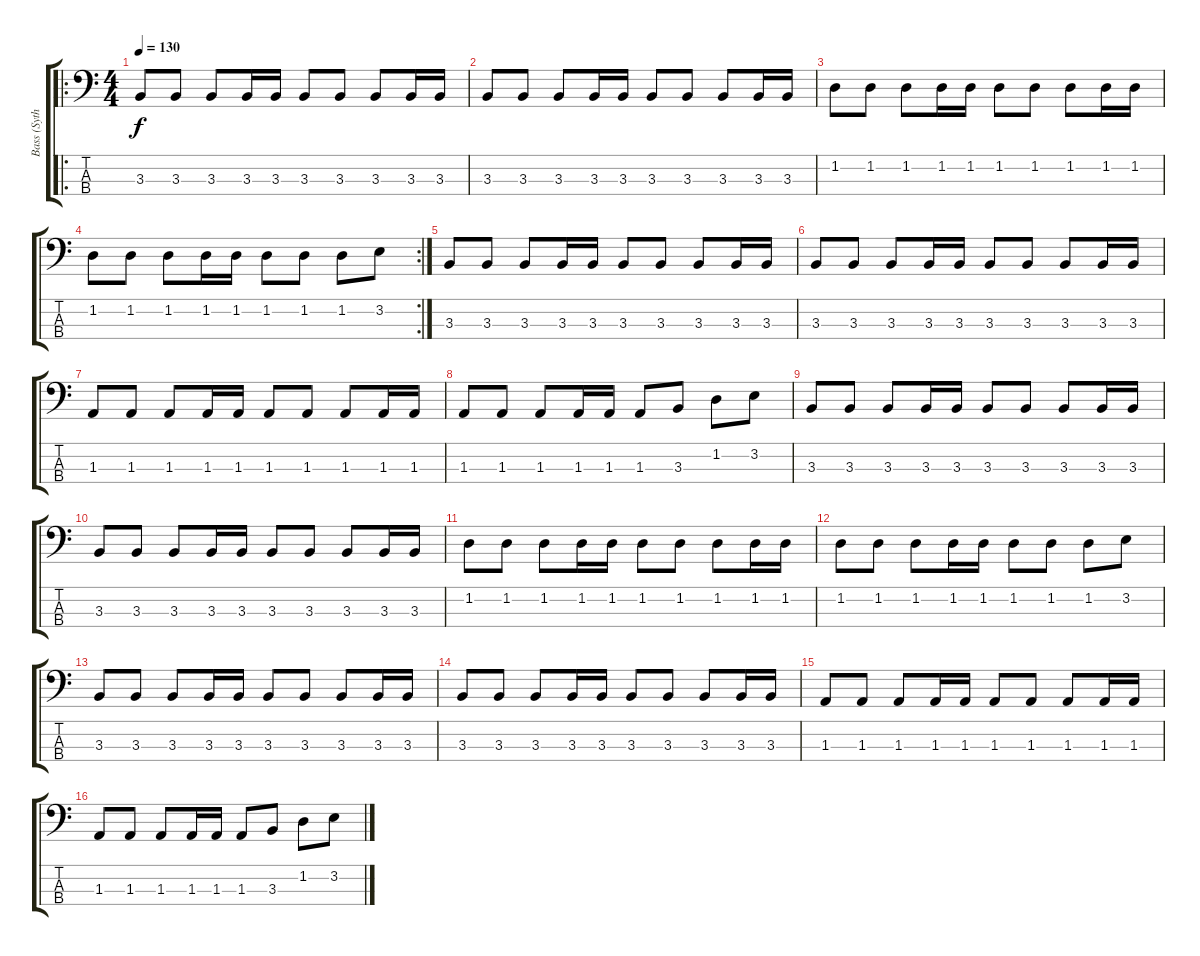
\track ("Bass (Sythesized)" "Bass (Syth") {instrument electricbassfinger}
\staff {score tabs}
\tuning (Gb2 Db2 Ab1 Eb1) {hide}
\ro
\ts (4 4)
\tempo 130
\clef f4
\ks c
3.3.8{dy f instrument electricbassfinger} 3.3.8 3.3.8 3.3.16 3.3.16 3.3.8 3.3.8 3.3.8 3.3.16 3.3.16 |
3.3.8 3.3.8 3.3.8 3.3.16 3.3.16 3.3.8 3.3.8 3.3.8 3.3.16 3.3.16 |
1.2.8 1.2.8 1.2.8 1.2.16 1.2.16 1.2.8 1.2.8 1.2.8 1.2.16 1.2.16 |
\rc 2
1.2.8 1.2.8 1.2.8 1.2.16 1.2.16 1.2.8 1.2.8 1.2.8 3.2.8 |
3.3.8 3.3.8 3.3.8 3.3.16 3.3.16 3.3.8 3.3.8 3.3.8 3.3.16 3.3.16 |
3.3.8 3.3.8 3.3.8 3.3.16 3.3.16 3.3.8 3.3.8 3.3.8 3.3.16 3.3.16 |
1.3.8 1.3.8 1.3.8 1.3.16 1.3.16 1.3.8 1.3.8 1.3.8 1.3.16 1.3.16 |
1.3.8 1.3.8 1.3.8 1.3.16 1.3.16 1.3.8 3.3.8 1.2.8 3.2.8 |
3.3.8 3.3.8 3.3.8 3.3.16 3.3.16 3.3.8 3.3.8 3.3.8 3.3.16 3.3.16 |
3.3.8 3.3.8 3.3.8 3.3.16 3.3.16 3.3.8 3.3.8 3.3.8 3.3.16 3.3.16 |
1.2.8 1.2.8 1.2.8 1.2.16 1.2.16 1.2.8 1.2.8 1.2.8 1.2.16 1.2.16 |
1.2.8 1.2.8 1.2.8 1.2.16 1.2.16 1.2.8 1.2.8 1.2.8 3.2.8 |
3.3.8 3.3.8 3.3.8 3.3.16 3.3.16 3.3.8 3.3.8 3.3.8 3.3.16 3.3.16 |
3.3.8 3.3.8 3.3.8 3.3.16 3.3.16 3.3.8 3.3.8 3.3.8 3.3.16 3.3.16 |
1.3.8 1.3.8 1.3.8 1.3.16 1.3.16 1.3.8 1.3.8 1.3.8 1.3.16 1.3.16 |
1.3.8 1.3.8 1.3.8 1.3.16 1.3.16 1.3.8 3.3.8 1.2.8 3.2.8
